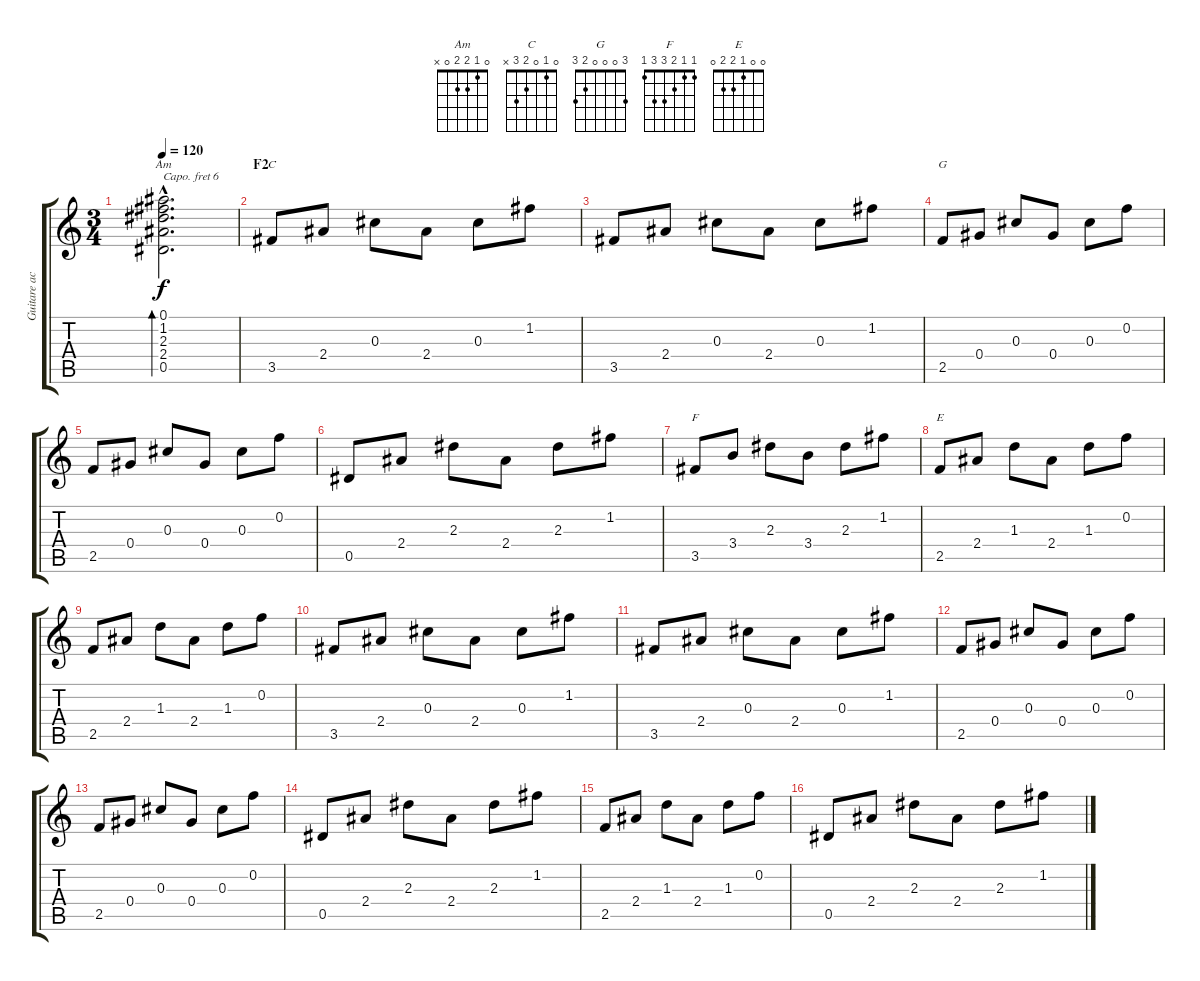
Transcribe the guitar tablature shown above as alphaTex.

\track ("Guitare acoustique (capo+6)" "Guitare ac") {instrument acousticguitarsteel}
\staff {score tabs}
\capo 6
\tuning (E4 B3 G3 D3 A2 E2) {hide}
\chord ("Am" 0 1 2 2 0 x)
\chord ("C" 0 1 0 2 3 x)
\chord ("G" 3 0 0 0 2 3)
\chord ("F" 1 1 2 3 3 1)
\chord ("E" 0 0 1 2 2 0)
\ts (3 4)
\tempo 120
\clef g2
\ks c
(0.1{hac} 1.2{hac} 2.3{hac} 2.4{hac} 0.5{hac}).2{d bd 60 ch "Am" dy f} |
\section ("" "F2")
3.5.8{ch "C"} 2.4.8 0.3.8 2.4.8 0.3.8 1.2.8 |
3.5.8 2.4.8 0.3.8 2.4.8 0.3.8 1.2.8 |
2.5.8{ch "G"} 0.4.8 0.3.8 0.4.8 0.3.8 0.2.8 |
2.5.8 0.4.8 0.3.8 0.4.8 0.3.8 0.2.8 |
0.5.8 2.4.8 2.3.8 2.4.8 2.3.8 1.2.8 |
3.5.8{ch "F"} 3.4.8 2.3.8 3.4.8 2.3.8 1.2.8 |
2.5.8{ch "E"} 2.4.8 1.3.8 2.4.8 1.3.8 0.2.8 |
2.5.8 2.4.8 1.3.8 2.4.8 1.3.8 0.2.8 |
3.5.8 2.4.8 0.3.8 2.4.8 0.3.8 1.2.8 |
3.5.8 2.4.8 0.3.8 2.4.8 0.3.8 1.2.8 |
2.5.8 0.4.8 0.3.8 0.4.8 0.3.8 0.2.8 |
2.5.8 0.4.8 0.3.8 0.4.8 0.3.8 0.2.8 |
0.5.8 2.4.8 2.3.8 2.4.8 2.3.8 1.2.8 |
2.5.8 2.4.8 1.3.8 2.4.8 1.3.8 0.2.8 |
0.5.8 2.4.8 2.3.8 2.4.8 2.3.8 1.2.8
